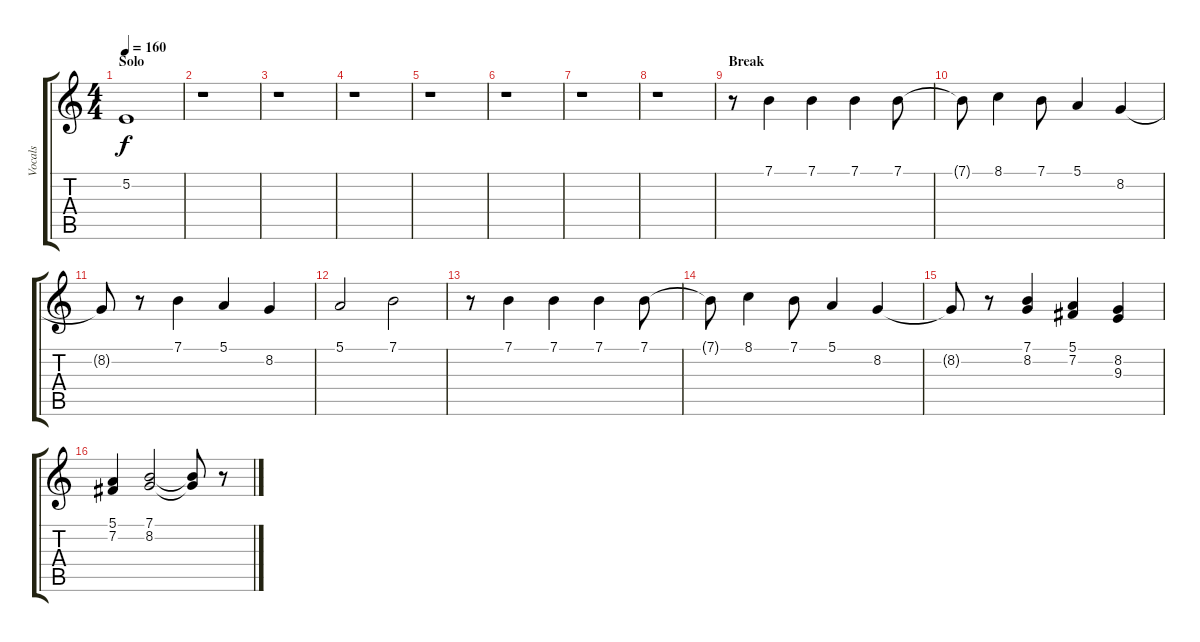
\track ("Vocals" "Vocals") {instrument flute}
\staff {score tabs}
\tuning (E4 B3 G3 D3 A2 E2) {hide}
\ts (4 4)
\section ("" "Solo")
\tempo 160
\clef g2
\ks c
5.2.1{dy f} |
r.1 |
r.1 |
r.1 |
r.1 |
r.1 |
r.1 |
r.1 |
\section ("" "Break")
r.8 7.1.4 7.1.4 7.1.4 7.1.8 |
7.1{t}.8 8.1.4 7.1.8 5.1.4 8.2.4 |
8.2{t}.8 r.8 7.1.4 5.1.4 8.2.4 |
5.1.2 7.1.2 |
r.8 7.1.4 7.1.4 7.1.4 7.1.8 |
7.1{t}.8 8.1.4 7.1.8 5.1.4 8.2.4 |
8.2{t}.8 r.8 (7.1 8.2).4 (5.1 7.2).4 (8.2 9.3).4 |
(5.1 7.2).4 (7.1 8.2).2 (7.1{t} 8.2{t}).8 r.8
